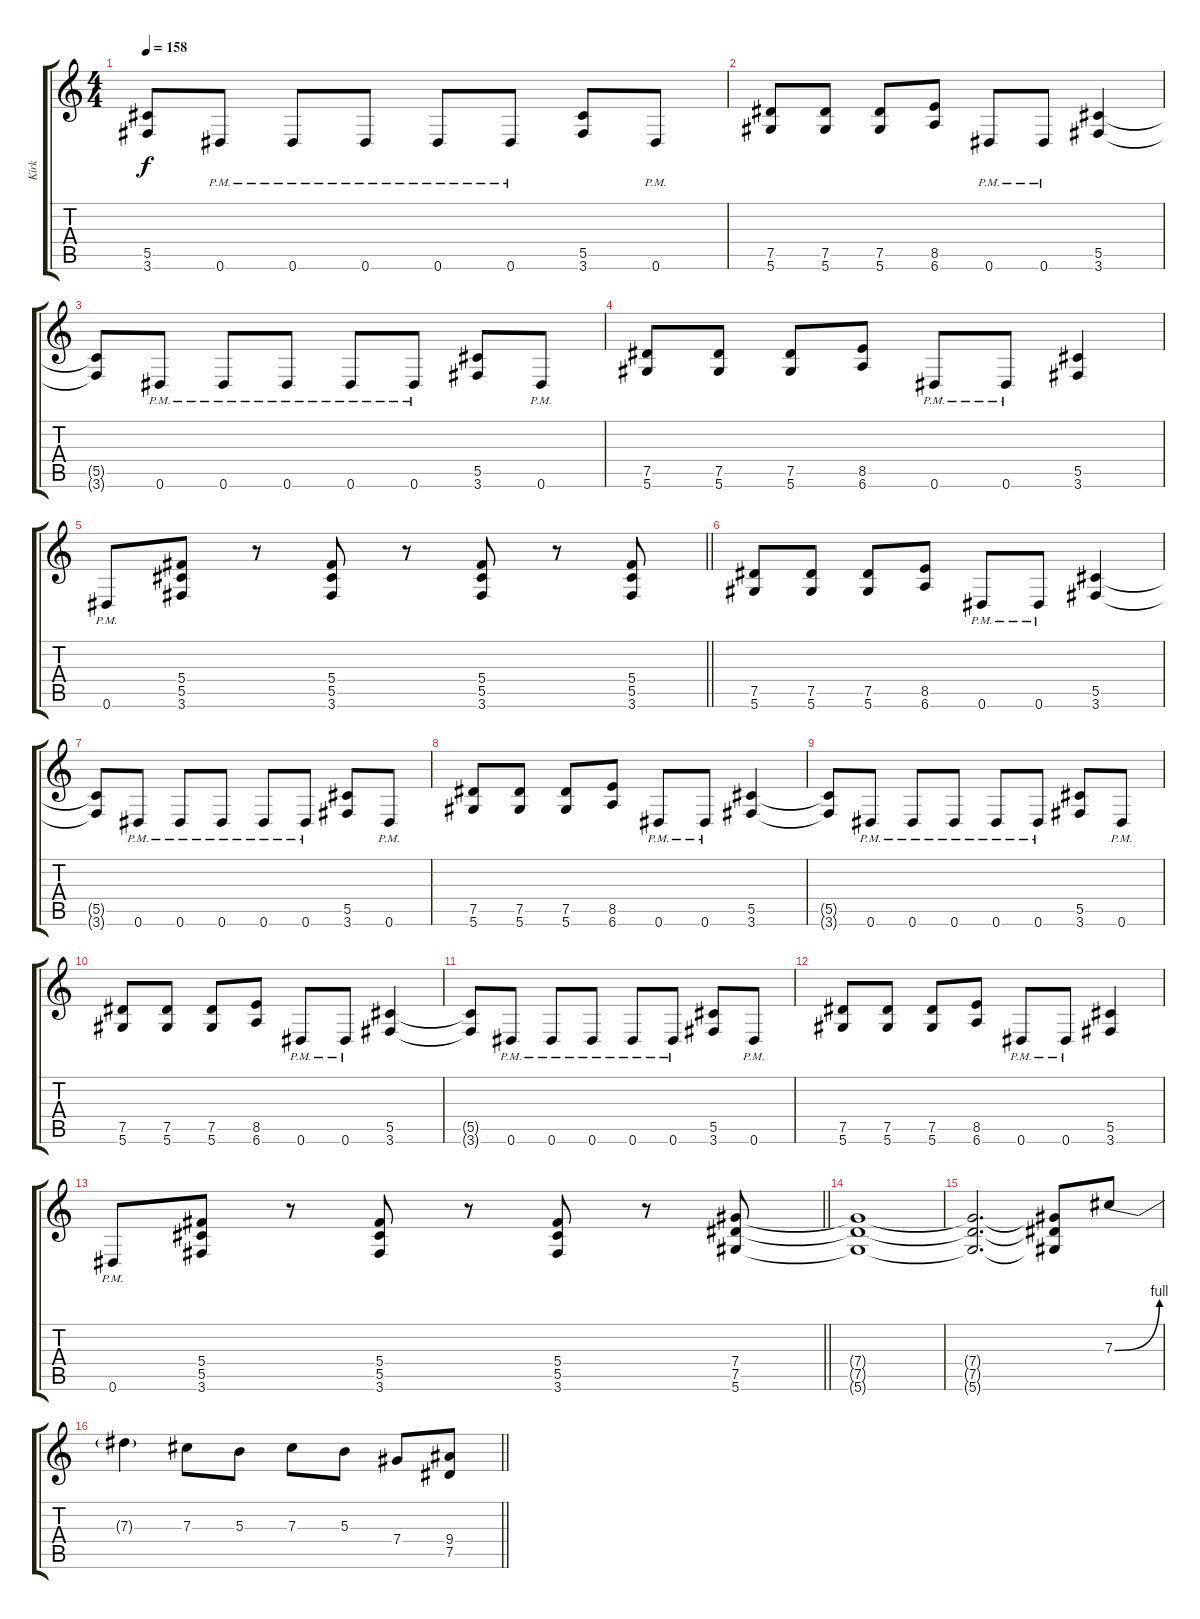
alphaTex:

\track ("Kirk" "Kirk") {instrument distortionguitar}
\staff {score tabs}
\tuning (Eb4 Bb3 Gb3 Db3 Ab2 Eb2) {hide}
\ts (4 4)
\tempo 158
\clef g2
\ks c
(5.5{t} 3.6{t}).8{dy f} 0.6{pm}.8 0.6{pm}.8 0.6{pm}.8 0.6{pm}.8 0.6{pm}.8 (5.5 3.6).8 0.6{pm}.8 |
(7.5 5.6).8 (7.5 5.6).8 (7.5 5.6).8 (8.5 6.6).8 0.6{pm}.8 0.6{pm}.8 (5.5 3.6).4 |
(5.5{t} 3.6{t}).8 0.6{pm}.8 0.6{pm}.8 0.6{pm}.8 0.6{pm}.8 0.6{pm}.8 (5.5 3.6).8 0.6{pm}.8 |
(7.5 5.6).8 (7.5 5.6).8 (7.5 5.6).8 (8.5 6.6).8 0.6{pm}.8 0.6{pm}.8 (5.5 3.6).4 |
\barLineRight lightlight
0.6{pm}.8 (5.4 5.5 3.6).8 r.8 (5.4 5.5 3.6).8 r.8 (5.4 5.5 3.6).8 r.8 (5.4 5.5 3.6).8 |
\section ("" "")
(7.5 5.6).8 (7.5 5.6).8 (7.5 5.6).8 (8.5 6.6).8 0.6{pm}.8 0.6{pm}.8 (5.5 3.6).4 |
(5.5{t} 3.6{t}).8 0.6{pm}.8 0.6{pm}.8 0.6{pm}.8 0.6{pm}.8 0.6{pm}.8 (5.5 3.6).8 0.6{pm}.8 |
(7.5 5.6).8 (7.5 5.6).8 (7.5 5.6).8 (8.5 6.6).8 0.6{pm}.8 0.6{pm}.8 (5.5 3.6).4 |
(5.5{t} 3.6{t}).8 0.6{pm}.8 0.6{pm}.8 0.6{pm}.8 0.6{pm}.8 0.6{pm}.8 (5.5 3.6).8 0.6{pm}.8 |
(7.5 5.6).8 (7.5 5.6).8 (7.5 5.6).8 (8.5 6.6).8 0.6{pm}.8 0.6{pm}.8 (5.5 3.6).4 |
(5.5{t} 3.6{t}).8 0.6{pm}.8 0.6{pm}.8 0.6{pm}.8 0.6{pm}.8 0.6{pm}.8 (5.5 3.6).8 0.6{pm}.8 |
(7.5 5.6).8 (7.5 5.6).8 (7.5 5.6).8 (8.5 6.6).8 0.6{pm}.8 0.6{pm}.8 (5.5 3.6).4 |
\barLineRight lightlight
0.6{pm}.8 (5.4 5.5 3.6).8 r.8 (5.4 5.5 3.6).8 r.8 (5.4 5.5 3.6).8 r.8 (7.4 7.5 5.6).8 |
\section ("" "")
(7.4{t} 7.5{t} 5.6{t}).1 |
(7.4{t} 7.5{t} 5.6{t}).2{d} (7.4{t} 7.5{t} 5.6{t}).8 7.3{be (bend 0 0 60 4)}.8 |
\barLineRight lightlight
7.3{t}.4 7.3.8 5.3.8 7.3.8 5.3.8 7.4.8 (9.4 7.5).8
